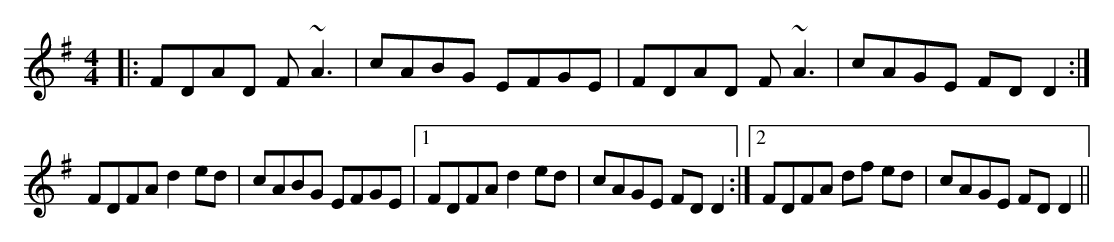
X:1
M:4/4
K:Dmix
|:FDAD F~A3|cABG EFGE|FDAD F~A3|cAGE FD D2:|
FDFA d2 ed|cABG EFGE|1 FDFA d2 ed|cAGE FD D2:|2 FDFA df ed|cAGE FD D2||
